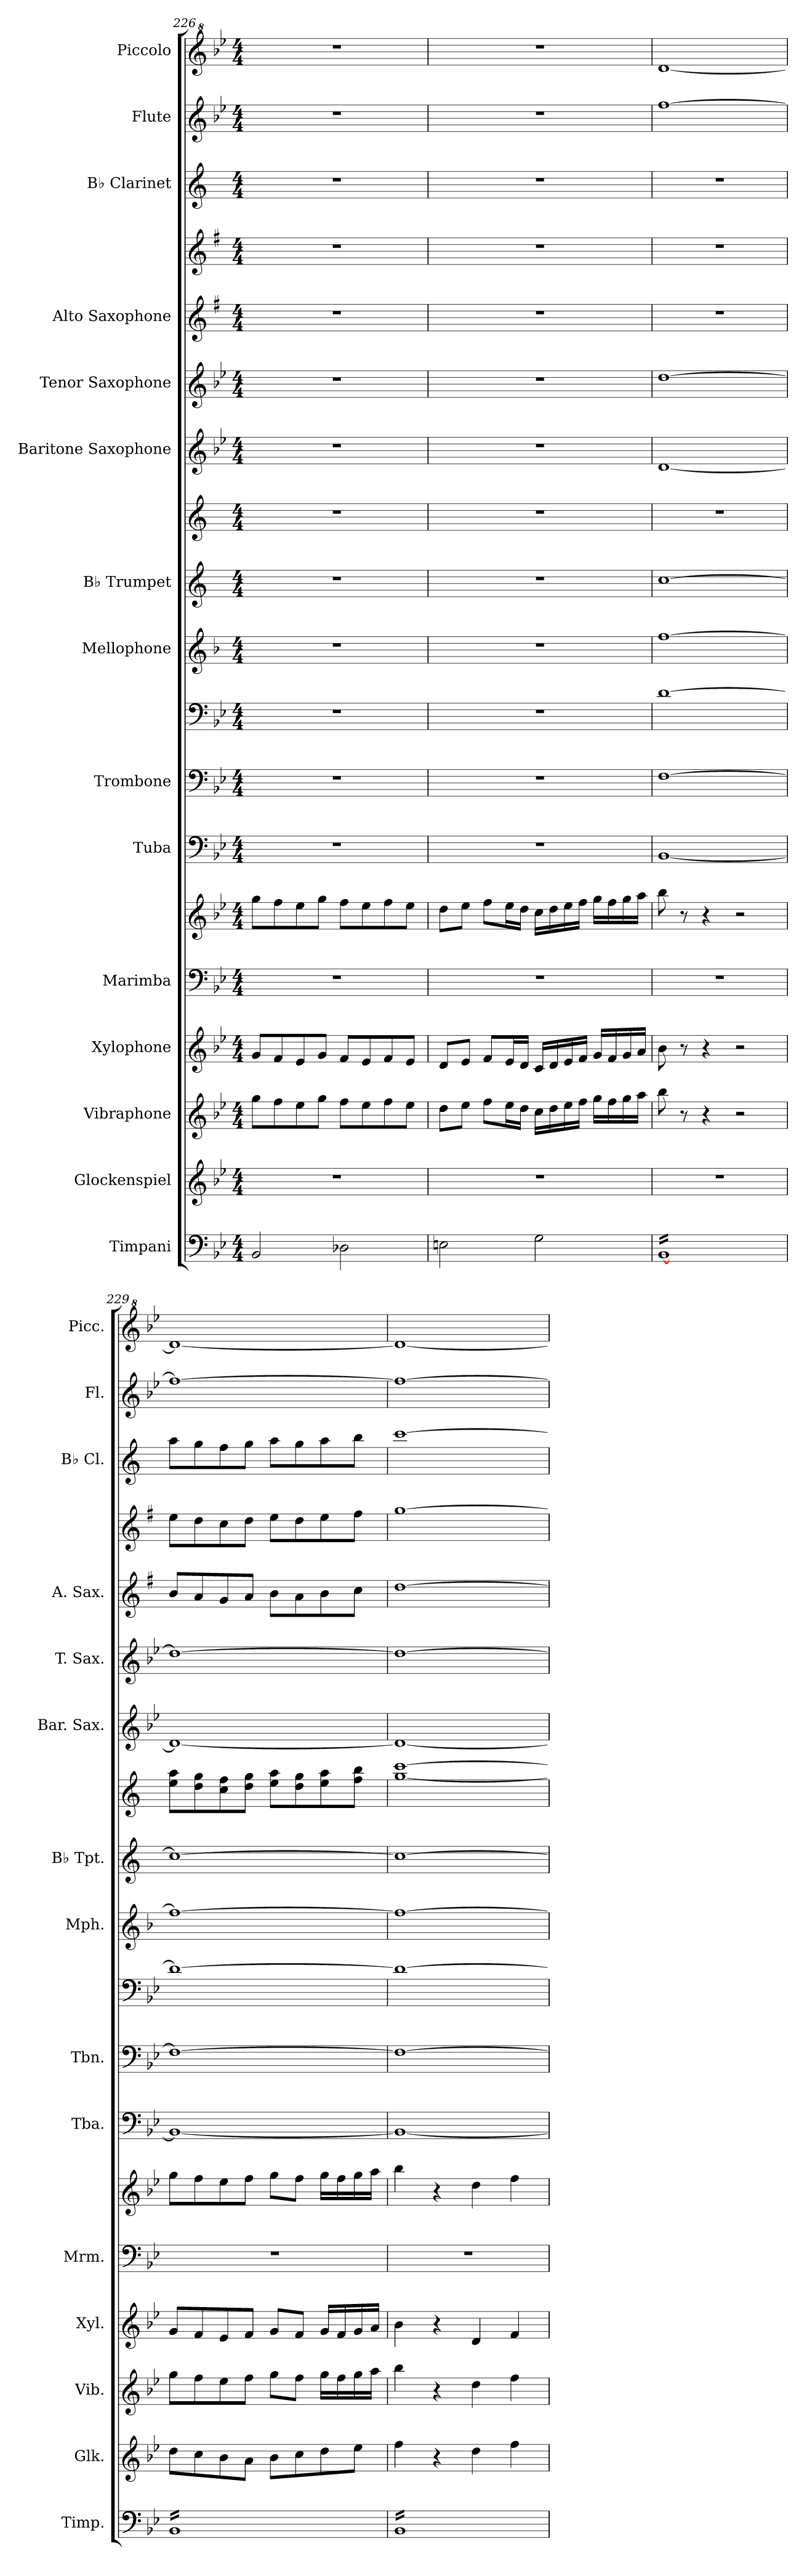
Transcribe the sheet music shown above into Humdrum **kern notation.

**kern	**kern	**kern	**kern	**kern	**kern	**kern	**kern	**kern	**kern	**kern	**kern	**kern	**kern	**kern	**kern	**kern	**kern	**kern
*part15	*part14	*part13	*part12	*part11	*part11	*part10	*part9	*part9	*part8	*part7	*part7	*part6	*part5	*part4	*part4	*part3	*part2	*part1
*staff19	*staff18	*staff17	*staff16	*staff15	*staff14	*staff13	*staff12	*staff11	*staff10	*staff9	*staff8	*staff7	*staff6	*staff5	*staff4	*staff3	*staff2	*staff1
*I"Timpani	*I"Glockenspiel	*I"Vibraphone	*I"Xylophone	*I"Marimba	*	*I"Tuba	*I"Trombone	*	*I"Mellophone	*I"B♭ Trumpet	*	*I"Baritone Saxophone	*I"Tenor Saxophone	*I"Alto Saxophone	*	*I"B♭ Clarinet	*I"Flute	*I"Piccolo
*I'Timp.	*I'Glk.	*I'Vib.	*I'Xyl.	*I'Mrm.	*	*I'Tba.	*I'Tbn.	*	*I'Mph.	*I'B♭ Tpt.	*	*I'Bar. Sax.	*I'T. Sax.	*I'A. Sax.	*	*I'B♭ Cl.	*I'Fl.	*I'Picc.
*clefF4	*clefG2	*clefG2	*clefG2	*clefF4	*clefG2	*clefF4	*clefF4	*clefF4	*clefG2	*clefG2	*clefG2	*clefG2	*clefG2	*clefG2	*clefG2	*clefG2	*clefG2	*clefG^2
*	*ITrd-14c-24	*	*ITrd-7c-12	*	*	*	*	*	*ITrd4c7	*ITrd1c2	*ITrd1c2	*ITrd12c21	*ITrd8c14	*ITrd5c9	*ITrd5c9	*ITrd1c2	*	*ITrd-7c-12
*k[b-e-]	*k[b-e-]	*k[b-e-]	*k[b-e-]	*k[b-e-]	*k[b-e-]	*k[b-e-]	*k[b-e-]	*k[b-e-]	*k[b-e-]	*k[b-e-]	*k[b-e-]	*k[b-e-]	*k[b-e-]	*k[b-e-]	*k[b-e-]	*k[b-e-]	*k[b-e-]	*k[b-e-]
*M4/4	*M4/4	*M4/4	*M4/4	*M4/4	*M4/4	*M4/4	*M4/4	*M4/4	*M4/4	*M4/4	*M4/4	*M4/4	*M4/4	*M4/4	*M4/4	*M4/4	*M4/4	*M4/4
=226	=226	=226	=226	=226	=226	=226	=226	=226	=226	=226	=226	=226	=226	=226	=226	=226	=226	=226
2BB-/	1r	8gg\L	8gg/L	1r	8gg\L	1r	1r	1r	1r	1r	1r	1r	1r	1r	1r	1r	1r	1r
.	.	8ff\	8ff/	.	8ff\	.	.	.	.	.	.	.	.	.	.	.	.	.
.	.	8ee-\	8ee-/	.	8ee-\	.	.	.	.	.	.	.	.	.	.	.	.	.
.	.	8gg\J	8gg/J	.	8gg\J	.	.	.	.	.	.	.	.	.	.	.	.	.
2D-X\	.	8ff\L	8ff/L	.	8ff\L	.	.	.	.	.	.	.	.	.	.	.	.	.
.	.	8ee-\	8ee-/	.	8ee-\	.	.	.	.	.	.	.	.	.	.	.	.	.
.	.	8ff\	8ff/	.	8ff\	.	.	.	.	.	.	.	.	.	.	.	.	.
.	.	8ee-\J	8ee-/J	.	8ee-\J	.	.	.	.	.	.	.	.	.	.	.	.	.
=227	=227	=227	=227	=227	=227	=227	=227	=227	=227	=227	=227	=227	=227	=227	=227	=227	=227	=227
2En\	1r	8dd\L	8dd/L	1r	8dd\L	1r	1r	1r	1r	1r	1r	1r	1r	1r	1r	1r	1r	1r
.	.	8ee-\J	8ee-/J	.	8ee-\J	.	.	.	.	.	.	.	.	.	.	.	.	.
.	.	8ff\L	8ff/L	.	8ff\L	.	.	.	.	.	.	.	.	.	.	.	.	.
.	.	16ee-\L	16ee-/L	.	16ee-\L	.	.	.	.	.	.	.	.	.	.	.	.	.
.	.	16dd\JJ	16dd/JJ	.	16dd\JJ	.	.	.	.	.	.	.	.	.	.	.	.	.
2G\	.	16cc\LL	16cc/LL	.	16cc\LL	.	.	.	.	.	.	.	.	.	.	.	.	.
.	.	16dd\	16dd/	.	16dd\	.	.	.	.	.	.	.	.	.	.	.	.	.
.	.	16ee-\	16ee-/	.	16ee-\	.	.	.	.	.	.	.	.	.	.	.	.	.
.	.	16ff\JJ	16ff/JJ	.	16ff\JJ	.	.	.	.	.	.	.	.	.	.	.	.	.
.	.	16gg\LL	16gg/LL	.	16gg\LL	.	.	.	.	.	.	.	.	.	.	.	.	.
.	.	16ff\	16ff/	.	16ff\	.	.	.	.	.	.	.	.	.	.	.	.	.
.	.	16gg\	16gg/	.	16gg\	.	.	.	.	.	.	.	.	.	.	.	.	.
.	.	16aa\JJ	16aa/JJ	.	16aa\JJ	.	.	.	.	.	.	.	.	.	.	.	.	.
!!LO:PB:g=z
=228	=228	=228	=228	=228	=228	=228	=228	=228	=228	=228	=228	=228	=228	=228	=228	=228	=228	=228
*tremolo	*	*	*	*	*	*	*	*	*	*	*	*	*	*	*	*	*	*
[16BB-LL	1r	8bb-\	8bb-\	1r	8bb-\	[1BB-	[1F	[1d	[1b-	[1b-	1r	[1D	[1d	1r	1r	1r	[1ff	[1ddd
16BB-	.	.	.	.	.	.	.	.	.	.	.	.	.	.	.	.	.	.
16BB-	.	8r	8r	.	8r	.	.	.	.	.	.	.	.	.	.	.	.	.
16BB-	.	.	.	.	.	.	.	.	.	.	.	.	.	.	.	.	.	.
16BB-	.	4r	4r	.	4r	.	.	.	.	.	.	.	.	.	.	.	.	.
16BB-	.	.	.	.	.	.	.	.	.	.	.	.	.	.	.	.	.	.
16BB-	.	.	.	.	.	.	.	.	.	.	.	.	.	.	.	.	.	.
16BB-	.	.	.	.	.	.	.	.	.	.	.	.	.	.	.	.	.	.
16BB-	.	2r	2r	.	2r	.	.	.	.	.	.	.	.	.	.	.	.	.
16BB-	.	.	.	.	.	.	.	.	.	.	.	.	.	.	.	.	.	.
16BB-	.	.	.	.	.	.	.	.	.	.	.	.	.	.	.	.	.	.
16BB-	.	.	.	.	.	.	.	.	.	.	.	.	.	.	.	.	.	.
16BB-	.	.	.	.	.	.	.	.	.	.	.	.	.	.	.	.	.	.
16BB-	.	.	.	.	.	.	.	.	.	.	.	.	.	.	.	.	.	.
16BB-	.	.	.	.	.	.	.	.	.	.	.	.	.	.	.	.	.	.
16BB-JJ	.	.	.	.	.	.	.	.	.	.	.	.	.	.	.	.	.	.
=229	=229	=229	=229	=229	=229	=229	=229	=229	=229	=229	=229	=229	=229	=229	=229	=229	=229	=229
16BB-LL	8dddd\L	8gg\L	8gg/L	1r	8gg\L	1BB-_	1F_	1d_	1b-_	1b-_	8dd\ 8gg\L	1D_	1d_	8d/L	8g\L	8gg\L	1ff_	1ddd_
16BB-	.	.	.	.	.	.	.	.	.	.	.	.	.	.	.	.	.	.
16BB-	8cccc\	8ff\	8ff/	.	8ff\	.	.	.	.	.	8cc\ 8ff\	.	.	8c/	8f\	8ff\	.	.
16BB-	.	.	.	.	.	.	.	.	.	.	.	.	.	.	.	.	.	.
16BB-	8bbb-\	8ee-\	8ee-/	.	8ee-\	.	.	.	.	.	8b-\ 8ee-\	.	.	8B-/	8e-\	8ee-\	.	.
16BB-	.	.	.	.	.	.	.	.	.	.	.	.	.	.	.	.	.	.
16BB-	8aaa\J	8ff\J	8ff/J	.	8ff\J	.	.	.	.	.	8cc\ 8ff\J	.	.	8c/J	8f\J	8ff\J	.	.
16BB-	.	.	.	.	.	.	.	.	.	.	.	.	.	.	.	.	.	.
16BB-	8bbb-\L	8gg\L	8gg/L	.	8gg\L	.	.	.	.	.	8dd\ 8gg\L	.	.	8d\L	8g\L	8gg\L	.	.
16BB-	.	.	.	.	.	.	.	.	.	.	.	.	.	.	.	.	.	.
16BB-	8cccc\	8ff\J	8ff/J	.	8ff\J	.	.	.	.	.	8cc\ 8ff\	.	.	8c\	8f\	8ff\	.	.
16BB-	.	.	.	.	.	.	.	.	.	.	.	.	.	.	.	.	.	.
16BB-	8dddd\	16gg\LL	16gg/LL	.	16gg\LL	.	.	.	.	.	8dd\ 8gg\	.	.	8d\	8g\	8gg\	.	.
16BB-	.	16ff\	16ff/	.	16ff\	.	.	.	.	.	.	.	.	.	.	.	.	.
16BB-	8eeee-\J	16gg\	16gg/	.	16gg\	.	.	.	.	.	8ee-\ 8aa\J	.	.	8e-\J	8a\J	8aa\J	.	.
16BB-JJ	.	16aa\JJ	16aa/JJ	.	16aa\JJ	.	.	.	.	.	.	.	.	.	.	.	.	.
=230	=230	=230	=230	=230	=230	=230	=230	=230	=230	=230	=230	=230	=230	=230	=230	=230	=230	=230
16BB-LL	4ffff\	4bb-\	4bb-\	1r	4bb-\	1BB-_	1F_	1d_	1b-_	1b-_	[1ff [1bb-	1D_	1d_	[1f	[1b-	[1bb-	1ff_	1ddd_
16BB-	.	.	.	.	.	.	.	.	.	.	.	.	.	.	.	.	.	.
16BB-	.	.	.	.	.	.	.	.	.	.	.	.	.	.	.	.	.	.
16BB-	.	.	.	.	.	.	.	.	.	.	.	.	.	.	.	.	.	.
16BB-	4r	4r	4r	.	4r	.	.	.	.	.	.	.	.	.	.	.	.	.
16BB-	.	.	.	.	.	.	.	.	.	.	.	.	.	.	.	.	.	.
16BB-	.	.	.	.	.	.	.	.	.	.	.	.	.	.	.	.	.	.
16BB-	.	.	.	.	.	.	.	.	.	.	.	.	.	.	.	.	.	.
16BB-	4dddd\	4dd\	4dd/	.	4dd\	.	.	.	.	.	.	.	.	.	.	.	.	.
16BB-	.	.	.	.	.	.	.	.	.	.	.	.	.	.	.	.	.	.
16BB-	.	.	.	.	.	.	.	.	.	.	.	.	.	.	.	.	.	.
16BB-	.	.	.	.	.	.	.	.	.	.	.	.	.	.	.	.	.	.
16BB-	4ffff\	4ff\	4ff/	.	4ff\	.	.	.	.	.	.	.	.	.	.	.	.	.
16BB-	.	.	.	.	.	.	.	.	.	.	.	.	.	.	.	.	.	.
16BB-	.	.	.	.	.	.	.	.	.	.	.	.	.	.	.	.	.	.
16BB-JJ	.	.	.	.	.	.	.	.	.	.	.	.	.	.	.	.	.	.
*Xtremolo	*	*	*	*	*	*	*	*	*	*	*	*	*	*	*	*	*	*
=	=	=	=	=	=	=	=	=	=	=	=	=	=	=	=	=	=	=
*-	*-	*-	*-	*-	*-	*-	*-	*-	*-	*-	*-	*-	*-	*-	*-	*-	*-	*-
